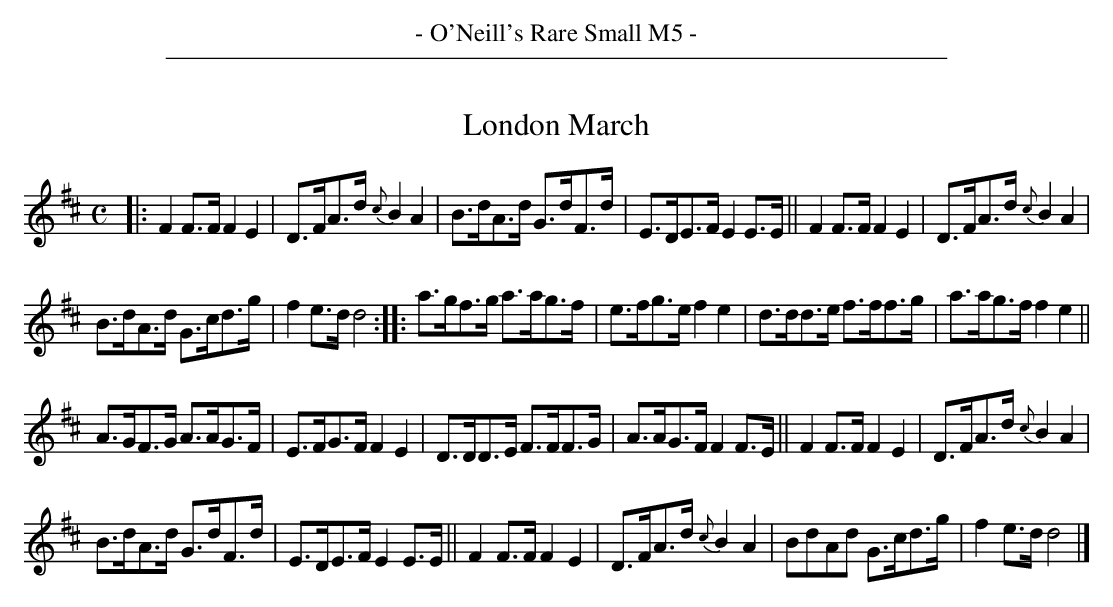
X:1
T: London March
M: C
L: 1/8
K: D
|:\
F2F>F F2E2 | D>FA>d {c}B2A2 | B>dA>d G>dF>d | E>DE>F E2E>E || F2F>F F2E2 | D>FA>d {c}B2A2 |
B>dA>d G>cd>g | f2e>d d4 :: a>gf>g a>ag>f | e>fg>e f2e2 | d>dd>e f>ff>g | a>ag>f f2e2 ||
A>GF>G A>AG>F |E>FG>F F2E2 | D>DD>E F>FF>G | A>AG>F F2F>E || F2F>F F2E2 | D>FA>d {c}B2A2 |
B>dA>d G>dF>d | E>DE>F E2E>E || F2F>F F2E2 | D>FA>d {c}B2A2 | BdAd G>cd>g | f2e>d d4 |]
